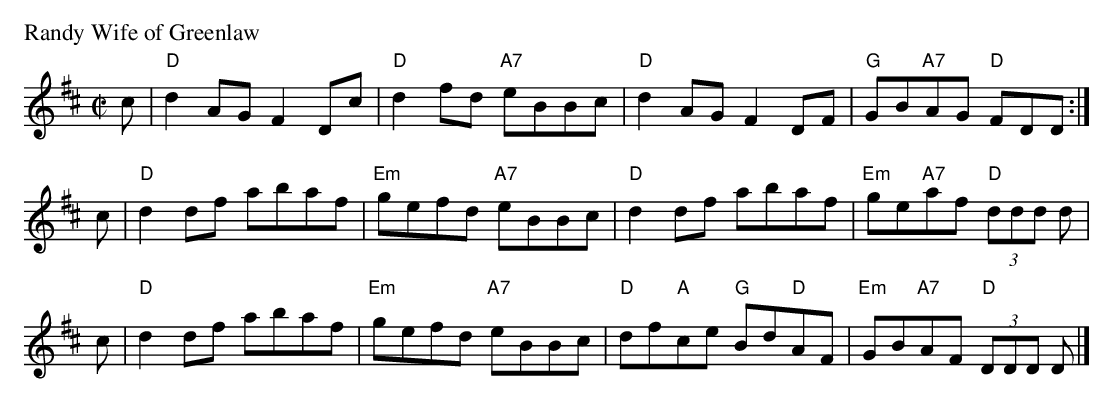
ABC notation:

X:1
P: Randy Wife of Greenlaw
M: C|
L: 1/8
K: D
c | "D"d2AG F2Dc |  "D"d2fd "A7"eBBc | "D"d2AG F2DF | "G"GB"A7"AG "D"FDD :|
c | "D"d2df abaf | "Em"gefd "A7"eBBc | "D"d2df abaf | "Em"ge"A7"af "D"(3ddd d |
c | "D"d2df abaf | "Em"gefd "A7"eBBc | "D"df"A"ce "G"Bd"D"AF | "Em"GB"A7"AF "D"(3DDD D |]
